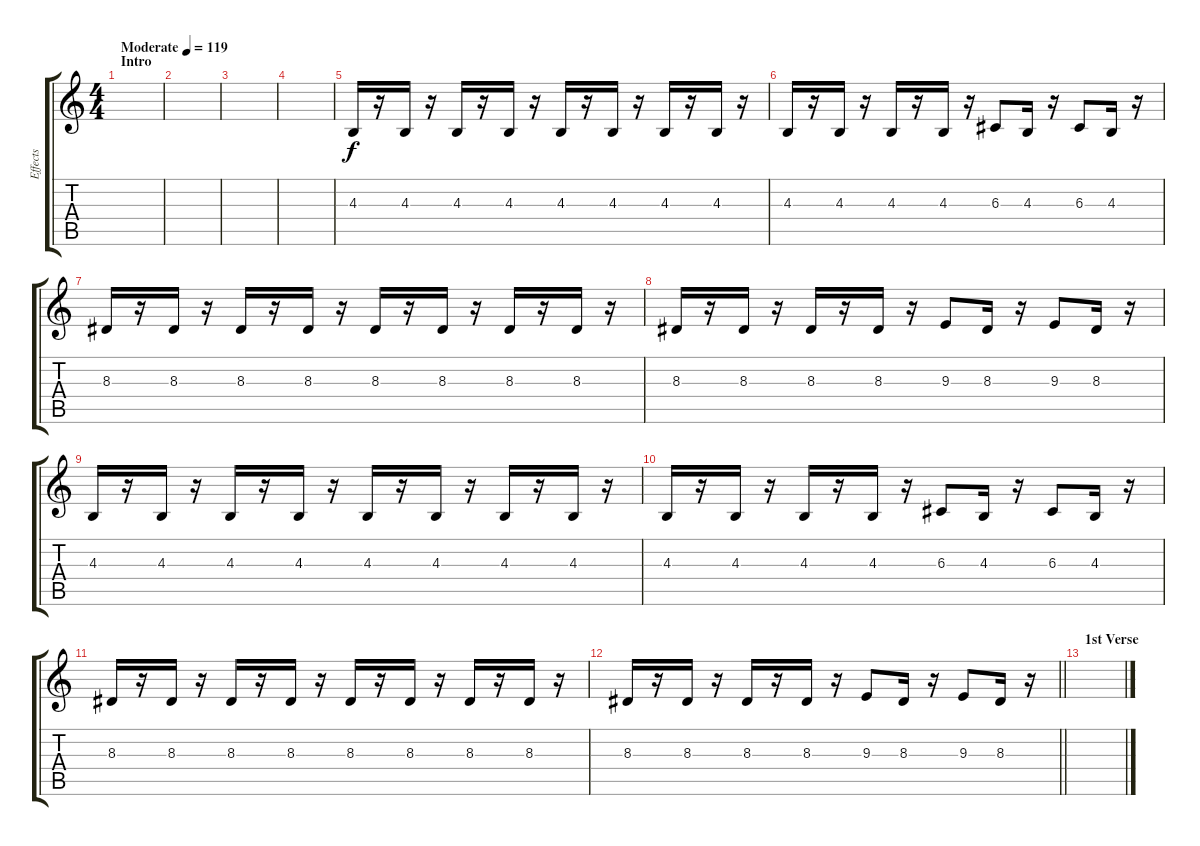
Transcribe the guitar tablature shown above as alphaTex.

\track ("Effects" "Effects") {instrument lead8bassandlead}
\staff {score tabs}
\tuning (E4 B3 G3 D3 A2 E2) {hide}
\ts (4 4)
\section ("" "Intro")
\tempo (119 "Moderate")
\clef g2
\ks c
|
|
|
|
4.3.16 r.16 4.3.16 r.16 4.3.16 r.16 4.3.16 r.16 4.3.16 r.16 4.3.16 r.16 4.3.16 r.16 4.3.16 r.16 |
4.3.16 r.16 4.3.16 r.16 4.3.16 r.16 4.3.16 r.16 6.3.8 4.3.16 r.16 6.3.8 4.3.16 r.16 |
8.3.16 r.16 8.3.16 r.16 8.3.16 r.16 8.3.16 r.16 8.3.16 r.16 8.3.16 r.16 8.3.16 r.16 8.3.16 r.16 |
8.3.16 r.16 8.3.16 r.16 8.3.16 r.16 8.3.16 r.16 9.3.8 8.3.16 r.16 9.3.8 8.3.16 r.16 |
4.3.16 r.16 4.3.16 r.16 4.3.16 r.16 4.3.16 r.16 4.3.16 r.16 4.3.16 r.16 4.3.16 r.16 4.3.16 r.16 |
4.3.16 r.16 4.3.16 r.16 4.3.16 r.16 4.3.16 r.16 6.3.8 4.3.16 r.16 6.3.8 4.3.16 r.16 |
8.3.16 r.16 8.3.16 r.16 8.3.16 r.16 8.3.16 r.16 8.3.16 r.16 8.3.16 r.16 8.3.16 r.16 8.3.16 r.16 |
\barLineRight lightlight
8.3.16 r.16 8.3.16 r.16 8.3.16 r.16 8.3.16 r.16 9.3.8 8.3.16 r.16 9.3.8 8.3.16 r.16 |
\section ("" "1st Verse")
